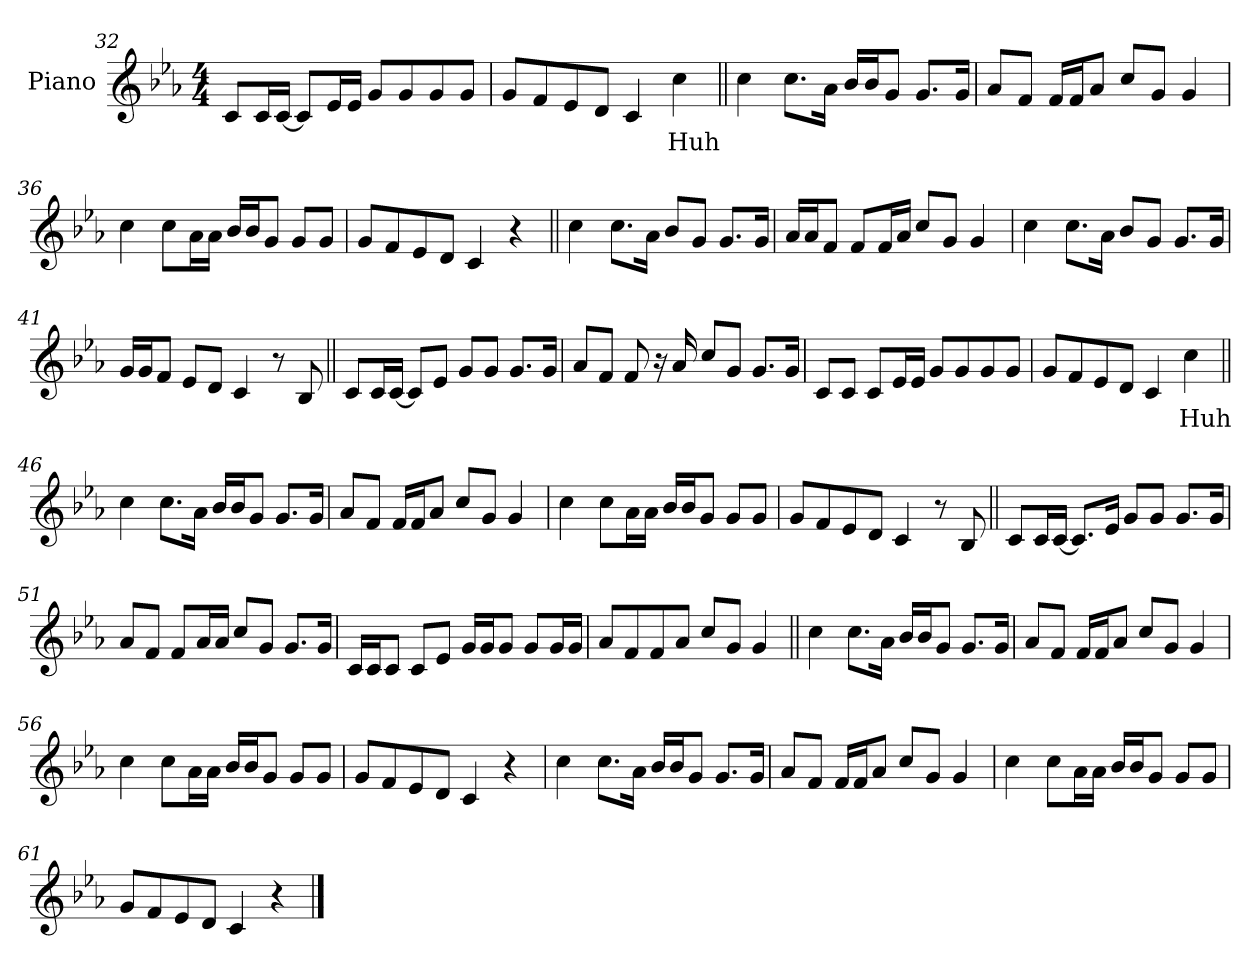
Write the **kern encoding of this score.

**kern	**text
*part1	*part1
*staff1	*staff1
*I"Piano	*
*I'Pno.	*
*clefG2	*
*k[b-e-a-]	*
*M4/4	*
=32	=32
8cL	.
16cL	.
[16cJJ	.
8cL]	.
16e-L	.
16e-JJ	.
8gL	.
8g	.
8g	.
8gJ	.
=33	=33
8gL	.
8f	.
8e-	.
8dJ	.
4c	.
4cc	Huh
=34||	=34||
4cc	.
8.ccL	.
16a-Jk	.
16b-LL	.
16b-J	.
8gJ	.
8.gL	.
16gJk	.
=35	=35
8a-L	.
8fJ	.
16fLL	.
16fJ	.
8a-J	.
8ccL	.
8gJ	.
4g	.
=36	=36
4cc	.
8ccL	.
16a-L	.
16a-JJ	.
16b-LL	.
16b-J	.
8gJ	.
8gL	.
8gJ	.
=37	=37
8gL	.
8f	.
8e-	.
8dJ	.
4c	.
4r	.
=38||	=38||
4cc	.
8.ccL	.
16a-Jk	.
8b-L	.
8gJ	.
8.gL	.
16gJk	.
=39	=39
16a-LL	.
16a-J	.
8fJ	.
8fL	.
16fL	.
16a-JJ	.
8ccL	.
8gJ	.
4g	.
=40	=40
4cc	.
8.ccL	.
16a-Jk	.
8b-L	.
8gJ	.
8.gL	.
16gJk	.
=41	=41
16gLL	.
16gJ	.
8fJ	.
8e-L	.
8dJ	.
4c	.
8r	.
8B-	.
=42||	=42||
8cL	.
16cL	.
[16cJJ	.
8cL]	.
8e-J	.
8gL	.
8gJ	.
8.gL	.
16gJk	.
=43	=43
8a-L	.
8fJ	.
8f	.
16r	.
16a-	.
8ccL	.
8gJ	.
8.gL	.
16gJk	.
=44	=44
8cL	.
8cJ	.
8cL	.
16e-L	.
16e-JJ	.
8gL	.
8g	.
8g	.
8gJ	.
=45	=45
8gL	.
8f	.
8e-	.
8dJ	.
4c	.
4cc	Huh
=46||	=46||
4cc	.
8.ccL	.
16a-Jk	.
16b-LL	.
16b-J	.
8gJ	.
8.gL	.
16gJk	.
=47	=47
8a-L	.
8fJ	.
16fLL	.
16fJ	.
8a-J	.
8ccL	.
8gJ	.
4g	.
=48	=48
4cc	.
8ccL	.
16a-L	.
16a-JJ	.
16b-LL	.
16b-J	.
8gJ	.
8gL	.
8gJ	.
=49	=49
8gL	.
8f	.
8e-	.
8dJ	.
4c	.
8r	.
8B-	.
=50||	=50||
8cL	.
16cL	.
[16cJJ	.
8.cL]	.
16e-Jk	.
8gL	.
8gJ	.
8.gL	.
16gJk	.
=51	=51
8a-L	.
8fJ	.
8fL	.
16a-L	.
16a-JJ	.
8ccL	.
8gJ	.
8.gL	.
16gJk	.
=52	=52
16cLL	.
16cJ	.
8cJ	.
8cL	.
8e-J	.
16gLL	.
16gJ	.
8gJ	.
8gL	.
16gL	.
16gJJ	.
=53	=53
8a-L	.
8f	.
8f	.
8a-J	.
8ccL	.
8gJ	.
4g	.
=54||	=54||
4cc	.
8.ccL	.
16a-Jk	.
16b-LL	.
16b-J	.
8gJ	.
8.gL	.
16gJk	.
=55	=55
8a-L	.
8fJ	.
16fLL	.
16fJ	.
8a-J	.
8ccL	.
8gJ	.
4g	.
=56	=56
4cc	.
8ccL	.
16a-L	.
16a-JJ	.
16b-LL	.
16b-J	.
8gJ	.
8gL	.
8gJ	.
=57	=57
8gL	.
8f	.
8e-	.
8dJ	.
4c	.
4r	.
=58	=58
4cc	.
8.ccL	.
16a-Jk	.
16b-LL	.
16b-J	.
8gJ	.
8.gL	.
16gJk	.
=59	=59
8a-L	.
8fJ	.
16fLL	.
16fJ	.
8a-J	.
8ccL	.
8gJ	.
4g	.
=60	=60
4cc	.
8ccL	.
16a-L	.
16a-JJ	.
16b-LL	.
16b-J	.
8gJ	.
8gL	.
8gJ	.
=61	=61
8gL	.
8f	.
8e-	.
8dJ	.
4c	.
4r	.
==	==
*-	*-
